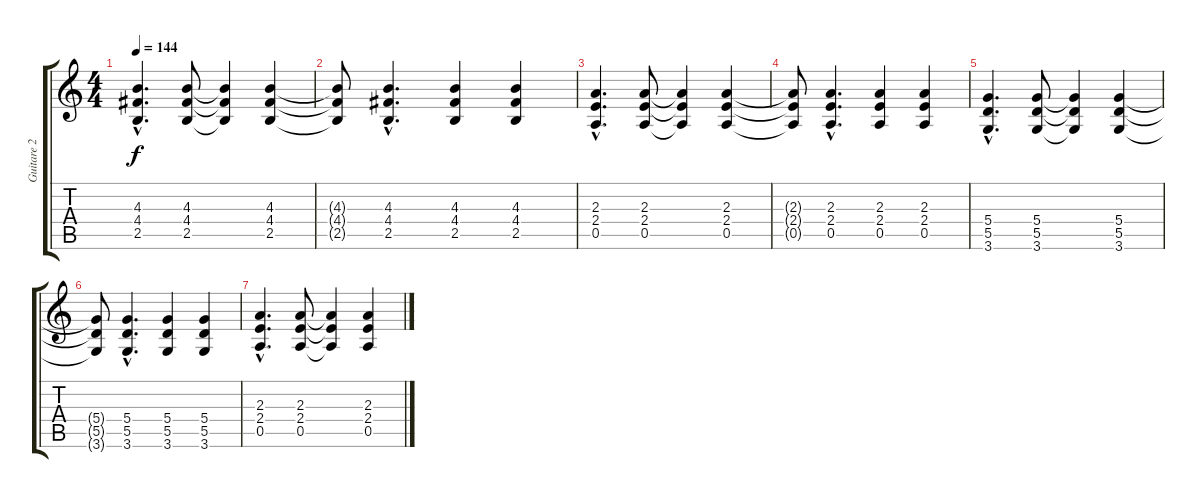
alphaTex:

\track ("Guitare 2 ( Electrique )" "Guitare 2 ") {instrument distortionguitar}
\staff {score tabs}
\tuning (E4 B3 G3 D3 A2 E2) {hide}
\ts (4 4)
\tempo 144
\clef g2
\ks c
(4.3{hac} 4.4{hac} 2.5{hac}).4{d dy f} (4.3 4.4 2.5).8 (4.3{t} 4.4{t} 2.5{t}).4 (4.3 4.4 2.5).4 |
(4.3{t} 4.4{t} 2.5{t}).8 (4.3{hac} 4.4{hac} 2.5{hac}).4{d} (4.3 4.4 2.5).4 (4.3 4.4 2.5).4 |
(2.3{hac} 2.4{hac} 0.5{hac}).4{d} (2.3 2.4 0.5).8 (2.3{t} 2.4{t} 0.5{t}).4 (2.3 2.4 0.5).4 |
(2.3{t} 2.4{t} 0.5{t}).8 (2.3{hac} 2.4{hac} 0.5{hac}).4{d} (2.3 2.4 0.5).4 (2.3 2.4 0.5).4 |
(5.4{hac} 5.5{hac} 3.6{hac}).4{d} (5.4 5.5 3.6).8 (5.4{t} 5.5{t} 3.6{t}).4 (5.4 5.5 3.6).4 |
(5.4{t} 5.5{t} 3.6{t}).8 (5.4{hac} 5.5{hac} 3.6{hac}).4{d} (5.4 5.5 3.6).4 (5.4 5.5 3.6).4 |
(2.3{hac} 2.4{hac} 0.5{hac}).4{d volume 0} (2.3 2.4 0.5).8 (2.3{t} 2.4{t} 0.5{t}).4 (2.3 2.4 0.5).4
